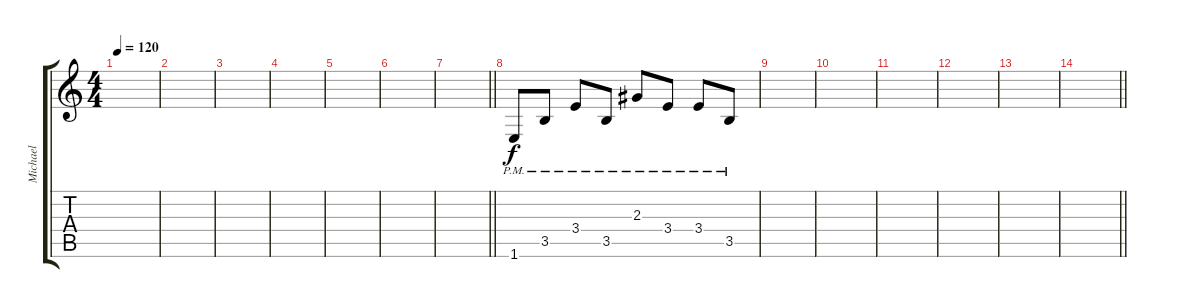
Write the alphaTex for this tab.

\track ("Michael" "Michael") {instrument acousticguitarsteel}
\staff {score tabs}
\tuning (Eb4 Bb3 Gb3 Db3 Ab2 Eb2) {hide}
\ts (4 4)
\tempo 120
\clef g2
\ks aminor
|
|
|
|
|
|
\barLineRight lightlight
|
1.6{pm}.8 3.5{pm}.8 3.4{pm}.8 3.5{pm}.8 2.3{pm}.8 3.4{pm}.8 3.4{pm}.8 3.5{pm}.8 |
|
|
|
|
|
\barLineRight lightlight
